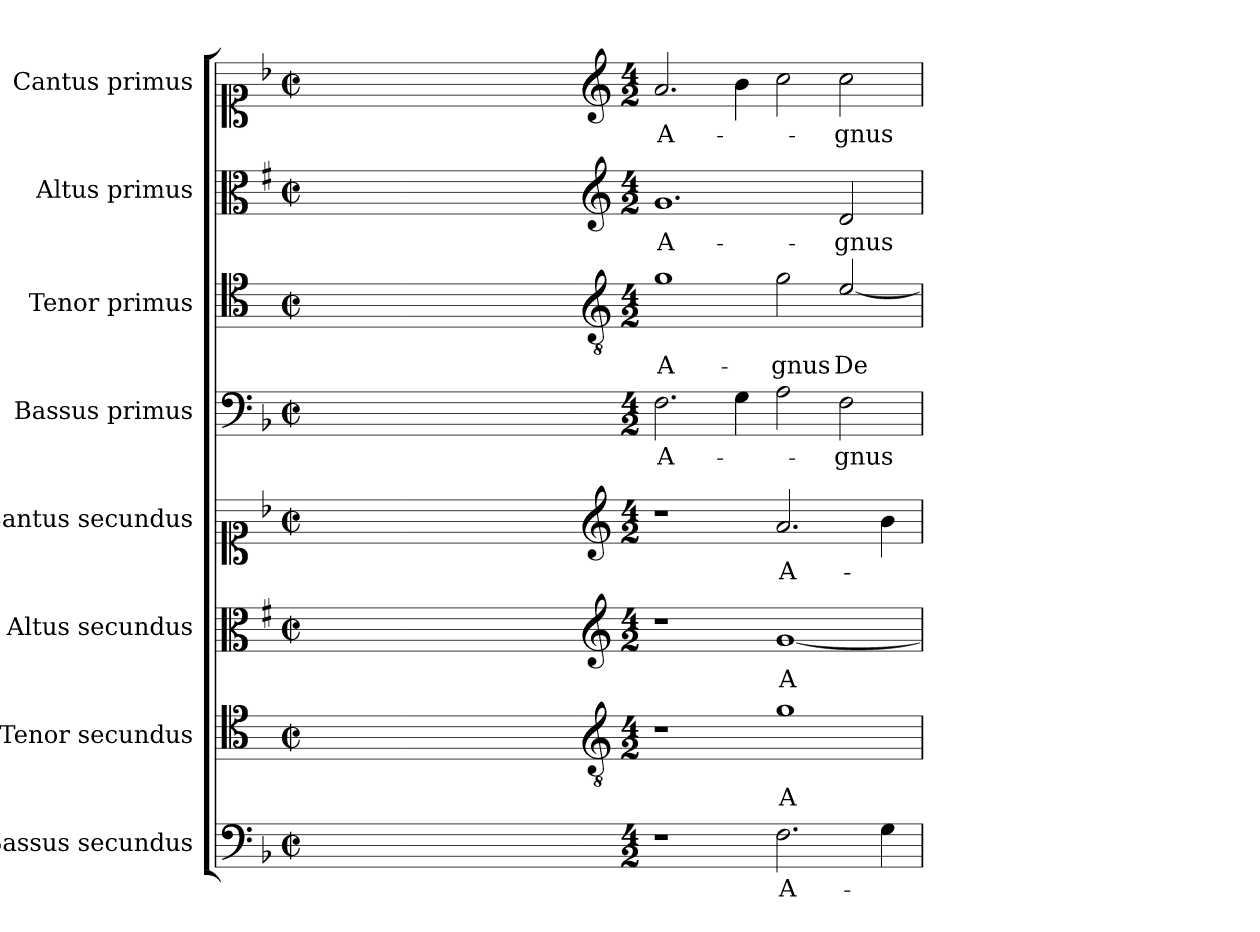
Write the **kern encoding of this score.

**kern	**text	**kern	**text	**kern	**text	**kern	**text	**kern	**text	**kern	**text	**kern	**text	**kern	**text
*part8	*part8	*part7	*part7	*part6	*part6	*part5	*part5	*part4	*part4	*part3	*part3	*part2	*part2	*part1	*part1
*staff8	*staff8	*staff7	*staff7	*staff6	*staff6	*staff5	*staff5	*staff4	*staff4	*staff3	*staff3	*staff2	*staff2	*staff1	*staff1
*I"Bassus secundus	*	*I"Tenor secundus	*	*I"Altus secundus	*	*I"Cantus secundus	*	*I"Bassus primus	*	*I"Tenor primus	*	*I"Altus primus	*	*I"Cantus primus	*
*I'B2	*	*I'T2	*	*I'A2	*	*I'C2	*	*I'B1	*	*I'T1	*	*I'A1	*	*I'C1	*
*clefF4	*	*clefC4	*	*clefC3	*	*clefC1	*	*clefF4	*	*clefC4	*	*clefC3	*	*clefC1	*
*	*	*ITrd4c7	*	*ITrd1c2	*	*	*	*	*	*ITrd4c7	*	*ITrd1c2	*	*	*
*k[b-]	*	*k[b-]	*	*k[b-]	*	*k[b-]	*	*k[b-]	*	*k[b-]	*	*k[b-]	*	*k[b-]	*
*F:	*	*F:	*	*F:	*	*F:	*	*F:	*	*F:	*	*F:	*	*F:	*
*M2/2	*	*M2/2	*	*M2/2	*	*M2/2	*	*M2/2	*	*M2/2	*	*M2/2	*	*M2/2	*
*met(c|)	*	*met(c|)	*	*met(c|)	*	*met(c|)	*	*met(c|)	*	*met(c|)	*	*met(c|)	*	*met(c|)	*
=	=	=	=	=	=	=	=	=	=	=	=	=	=	=	=
1ryy	.	1ryy	.	1ryy	.	1ryy	.	1ryy	.	1ryy	.	1ryy	.	1ryy	.
=1X-	=1X-	=1X-	=1X-	=1X-	=1X-	=1X-	=1X-	=1X-	=1X-	=1X-	=1X-	=1X-	=1X-	=1X-	=1X-
4ryy	.	4ryy	.	4ryy	.	4ryy	.	4ryy	.	4ryy	.	4ryy	.	4ryy	.
4ryy	.	4ryy	.	4ryy	.	4ryy	.	4ryy	.	4ryy	.	4ryy	.	4ryy	.
4ryy	.	4ryy	.	4ryy	.	4ryy	.	4ryy	.	4ryy	.	4ryy	.	4ryy	.
4ryy	.	4ryy	.	4ryy	.	4ryy	.	4ryy	.	4ryy	.	4ryy	.	4ryy	.
=1-	=1-	=1-	=1-	=1-	=1-	=1-	=1-	=1-	=1-	=1-	=1-	=1-	=1-	=1-	=1-
*	*	*clefGv2	*	*clefG2	*	*clefG2	*	*	*	*clefGv2	*	*clefG2	*	*clefG2	*
*M4/2	*	*M4/2	*	*M4/2	*	*M4/2	*	*M4/2	*	*M4/2	*	*M4/2	*	*M4/2	*
!	!	!	!	!	!	!	!	!	!LO:LY:b	!	!LO:LY:b	!	!LO:LY:b	!	!LO:LY:b
1r	.	1r	.	1r	.	1r	.	2.F\	A-	1c	A-	1.f	A-	2.a/	A-
.	.	.	.	.	.	.	.	4G\	.	.	.	.	.	4b-\	.
!	!LO:LY:b	!	!LO:LY:b	!	!LO:LY:b	!	!LO:LY:b	!	!	!	!LO:LY:b	!	!	!	!
2.F\	A-	1c	A-	[1f	A-	2.a/	A-	2A\	.	2c\	-gnus	.	.	2cc\	.
!	!	!	!	!	!	!	!	!	!LO:LY:b	!	!LO:LY:b	!	!LO:LY:b	!	!LO:LY:b
.	.	.	.	.	.	.	.	2F\	-gnus	[2A/	De-	2c/	-gnus	2cc\	-gnus
4G\	.	.	.	.	.	4b-\	.	.	.	.	.	.	.	.	.
=	=	=	=	=	=	=	=	=	=	=	=	=	=	=	=
*-	*-	*-	*-	*-	*-	*-	*-	*-	*-	*-	*-	*-	*-	*-	*-
